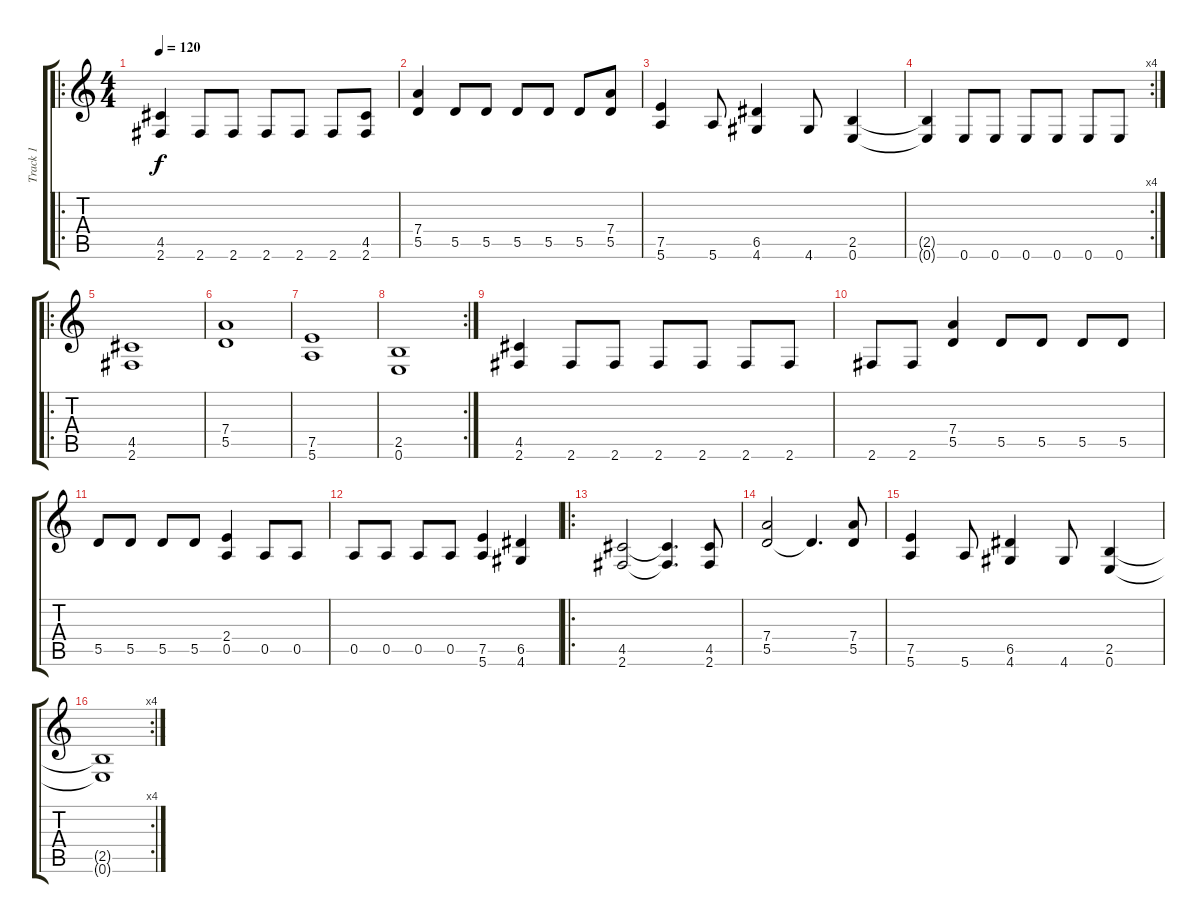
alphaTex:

\track ("Track 1" "Track 1") {instrument distortionguitar}
\staff {score tabs}
\tuning (E4 B3 G3 D3 A2 E2) {hide}
\ro
\ts (4 4)
\tempo 120
\clef g2
\ks c
(4.5 2.6).4{dy f} 2.6.8 2.6.8 2.6.8 2.6.8 2.6.8 (4.5 2.6).8 |
(7.4 5.5).4 5.5.8 5.5.8 5.5.8 5.5.8 5.5.8 (7.4 5.5).8 |
(7.5 5.6).4 5.6.8 (6.5 4.6).4 4.6.8 (2.5 0.6).4 |
\rc 4
(2.5{t} 0.6{t}).4 0.6.8 0.6.8 0.6.8 0.6.8 0.6.8 0.6.8 |
\ro
(4.5 2.6).1 |
(7.4 5.5).1 |
(7.5 5.6).1 |
\rc 2
(2.5 0.6).1 |
(4.5 2.6).4 2.6.8 2.6.8 2.6.8 2.6.8 2.6.8 2.6.8 |
2.6.8 2.6.8 (7.4 5.5).4 5.5.8 5.5.8 5.5.8 5.5.8 |
5.5.8 5.5.8 5.5.8 5.5.8 (2.4 0.5).4 0.5.8 0.5.8 |
0.5.8 0.5.8 0.5.8 0.5.8 (7.5 5.6).4 (6.5 4.6).4 |
\ro
(4.5 2.6).2 (4.5{t} 2.6{t}).4{d} (4.5 2.6).8 |
(7.4 5.5).2 5.5{t}.4{d} (7.4 5.5).8 |
(7.5 5.6).4 5.6.8 (6.5 4.6).4 4.6.8 (2.5 0.6).4 |
\rc 4
(2.5{t} 0.6{t}).1
